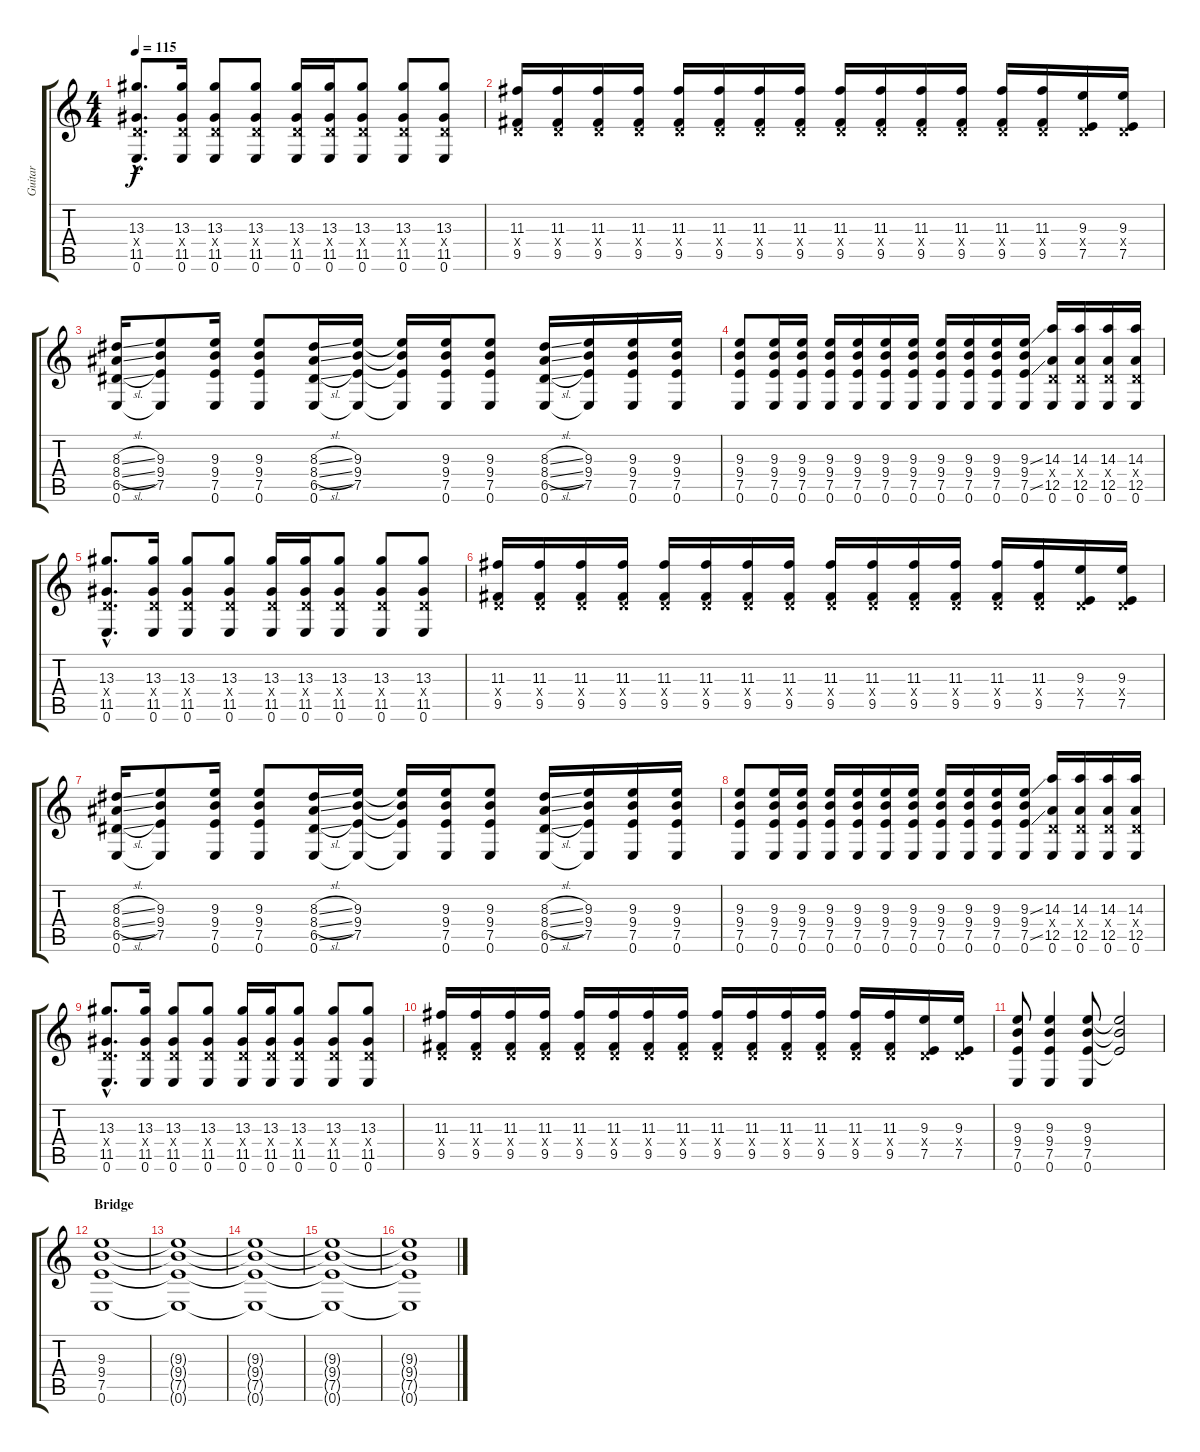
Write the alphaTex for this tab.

\track ("Guitar" "Guitar") {instrument distortionguitar}
\staff {score tabs}
\tuning (E4 B3 G3 D3 A2 E2) {hide}
\ts (4 4)
\tempo 115
\clef g2
\ks c
(13.3{hac} 0.4{hac x} 11.5{hac} 0.6{hac}).8{d dy f} (13.3 0.4{x} 11.5 0.6).16 (13.3 0.4{x} 11.5 0.6).8 (13.3 0.4{x} 11.5 0.6).8 (13.3 0.4{x} 11.5 0.6).16 (13.3 0.4{x} 11.5 0.6).16 (13.3 0.4{x} 11.5 0.6).8 (13.3 0.4{x} 11.5 0.6).8 (13.3 0.4{x} 11.5 0.6).8 |
(11.3 0.4{x} 9.5).16 (11.3 0.4{x} 9.5).16 (11.3 0.4{x} 9.5).16 (11.3 0.4{x} 9.5).16 (11.3 0.4{x} 9.5).16 (11.3 0.4{x} 9.5).16 (11.3 0.4{x} 9.5).16 (11.3 0.4{x} 9.5).16 (11.3 0.4{x} 9.5).16 (11.3 0.4{x} 9.5).16 (11.3 0.4{x} 9.5).16 (11.3 0.4{x} 9.5).16 (11.3 0.4{x} 9.5).16 (11.3 0.4{x} 9.5).16 (9.3 0.4{x} 7.5).16 (9.3 0.4{x} 7.5).16 |
(8.3{sl} 8.4{sl} 6.5{sl} 0.6).16 (9.3 9.4 7.5 0.6{t}).8 (9.3 9.4 7.5 0.6).16 (9.3 9.4 7.5 0.6).8 (8.3{sl} 8.4{sl} 6.5{sl} 0.6).16 (9.3 9.4 7.5 0.6{t}).16 (9.3{t} 9.4{t} 7.5{t} 0.6{t}).16 (9.3 9.4 7.5 0.6).16 (9.3 9.4 7.5 0.6).8 (8.3{sl} 8.4{sl} 6.5{sl} 0.6).16 (9.3 9.4 7.5 0.6{t}).16 (9.3 9.4 7.5 0.6).16 (9.3 9.4 7.5 0.6).16 |
(9.3 9.4 7.5 0.6).8 (9.3 9.4 7.5 0.6).16 (9.3 9.4 7.5 0.6).16 (9.3 9.4 7.5 0.6).16 (9.3 9.4 7.5 0.6).16 (9.3 9.4 7.5 0.6).16 (9.3 9.4 7.5 0.6).16 (9.3 9.4 7.5 0.6).16 (9.3 9.4 7.5 0.6).16 (9.3 9.4 7.5 0.6).16 (9.3{ss} 9.4 7.5{ss} 0.6).16 (14.3 0.4{x} 12.5 0.6).16 (14.3 0.4{x} 12.5 0.6).16 (14.3 0.4{x} 12.5 0.6).16 (14.3 0.4{x} 12.5 0.6).16 |
(13.3{hac} 0.4{hac x} 11.5{hac} 0.6{hac}).8{d} (13.3 0.4{x} 11.5 0.6).16 (13.3 0.4{x} 11.5 0.6).8 (13.3 0.4{x} 11.5 0.6).8 (13.3 0.4{x} 11.5 0.6).16 (13.3 0.4{x} 11.5 0.6).16 (13.3 0.4{x} 11.5 0.6).8 (13.3 0.4{x} 11.5 0.6).8 (13.3 0.4{x} 11.5 0.6).8 |
(11.3 0.4{x} 9.5).16 (11.3 0.4{x} 9.5).16 (11.3 0.4{x} 9.5).16 (11.3 0.4{x} 9.5).16 (11.3 0.4{x} 9.5).16 (11.3 0.4{x} 9.5).16 (11.3 0.4{x} 9.5).16 (11.3 0.4{x} 9.5).16 (11.3 0.4{x} 9.5).16 (11.3 0.4{x} 9.5).16 (11.3 0.4{x} 9.5).16 (11.3 0.4{x} 9.5).16 (11.3 0.4{x} 9.5).16 (11.3 0.4{x} 9.5).16 (9.3 0.4{x} 7.5).16 (9.3 0.4{x} 7.5).16 |
(8.3{sl} 8.4{sl} 6.5{sl} 0.6).16 (9.3 9.4 7.5 0.6{t}).8 (9.3 9.4 7.5 0.6).16 (9.3 9.4 7.5 0.6).8 (8.3{sl} 8.4{sl} 6.5{sl} 0.6).16 (9.3 9.4 7.5 0.6{t}).16 (9.3{t} 9.4{t} 7.5{t} 0.6{t}).16 (9.3 9.4 7.5 0.6).16 (9.3 9.4 7.5 0.6).8 (8.3{sl} 8.4{sl} 6.5{sl} 0.6).16 (9.3 9.4 7.5 0.6{t}).16 (9.3 9.4 7.5 0.6).16 (9.3 9.4 7.5 0.6).16 |
(9.3 9.4 7.5 0.6).8 (9.3 9.4 7.5 0.6).16 (9.3 9.4 7.5 0.6).16 (9.3 9.4 7.5 0.6).16 (9.3 9.4 7.5 0.6).16 (9.3 9.4 7.5 0.6).16 (9.3 9.4 7.5 0.6).16 (9.3 9.4 7.5 0.6).16 (9.3 9.4 7.5 0.6).16 (9.3 9.4 7.5 0.6).16 (9.3{ss} 9.4 7.5{ss} 0.6).16 (14.3 0.4{x} 12.5 0.6).16 (14.3 0.4{x} 12.5 0.6).16 (14.3 0.4{x} 12.5 0.6).16 (14.3 0.4{x} 12.5 0.6).16 |
(13.3{hac} 0.4{hac x} 11.5{hac} 0.6{hac}).8{d} (13.3 0.4{x} 11.5 0.6).16 (13.3 0.4{x} 11.5 0.6).8 (13.3 0.4{x} 11.5 0.6).8 (13.3 0.4{x} 11.5 0.6).16 (13.3 0.4{x} 11.5 0.6).16 (13.3 0.4{x} 11.5 0.6).8 (13.3 0.4{x} 11.5 0.6).8 (13.3 0.4{x} 11.5 0.6).8 |
(11.3 0.4{x} 9.5).16 (11.3 0.4{x} 9.5).16 (11.3 0.4{x} 9.5).16 (11.3 0.4{x} 9.5).16 (11.3 0.4{x} 9.5).16 (11.3 0.4{x} 9.5).16 (11.3 0.4{x} 9.5).16 (11.3 0.4{x} 9.5).16 (11.3 0.4{x} 9.5).16 (11.3 0.4{x} 9.5).16 (11.3 0.4{x} 9.5).16 (11.3 0.4{x} 9.5).16 (11.3 0.4{x} 9.5).16 (11.3 0.4{x} 9.5).16 (9.3 0.4{x} 7.5).16 (9.3 0.4{x} 7.5).16 |
(9.3 9.4 7.5 0.6).8 (9.3 9.4 7.5 0.6).4 (9.3 9.4 7.5 0.6).8 (9.3{t} 9.4{t} 7.5{t}).2 |
\section ("" "Bridge")
(9.3 9.4 7.5 0.6).1 |
(9.3{t} 9.4{t} 7.5{t} 0.6{t}).1{volume 2} |
(9.3{t} 9.4{t} 7.5{t} 0.6{t}).1 |
(9.3{t} 9.4{t} 7.5{t} 0.6{t}).1 |
(9.3{t} 9.4{t} 7.5{t} 0.6{t}).1
